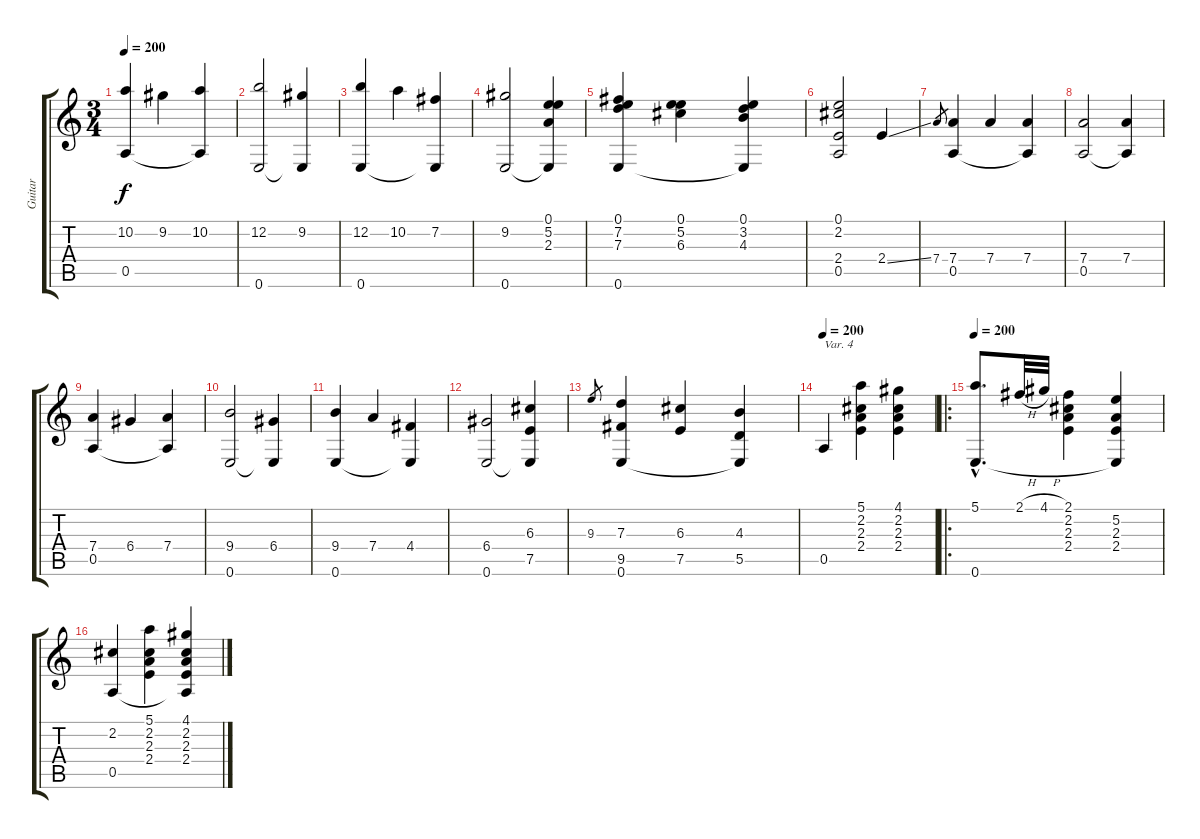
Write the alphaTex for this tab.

\track ("Guitar" "Guitar") {instrument acousticguitarnylon}
\staff {score tabs}
\tuning (E4 B3 G3 D3 A2 E2) {hide}
\ts (3 4)
\tempo 200
\clef g2
\ks c
(10.2 0.5).4{dy f} 9.2.4 (10.2 0.5{t}).4 |
(12.2 0.6).2 (9.2 0.6{t}).4 |
(12.2 0.6).4 10.2.4 (7.2 0.6{t}).4 |
(9.2 0.6).2 (0.1 5.2 2.3 0.6{t}).4 |
(0.1 7.2 7.3 0.6).4 (0.1 5.2 6.3).4 (0.1 3.2 4.3 0.6{t}).4 |
(0.1 2.2 2.4 0.5).2 2.4{ss}.4 |
7.4.8{gr} (7.4 0.5).4 7.4.4 (7.4 0.5{t}).4 |
(7.4 0.5).2 (7.4 0.5{t}).4 |
(7.4 0.5).4 6.4.4 (7.4 0.5{t}).4 |
(9.4 0.6).2 (6.4 0.6{t}).4 |
(9.4 0.6).4 7.4.4 (4.4 0.6{t}).4 |
(6.4 0.6).2 (6.3 7.5 0.6{t}).4 |
9.3.8{gr} (7.3 9.5 0.6).4 (6.3 7.5).4 (4.3 5.5 0.6{t}).4 |
\tempo 200
0.5.4{txt "Var. 4"} (5.1 2.2 2.3 2.4).4 (4.1 2.2 2.3 2.4).4 |
\ro
\tempo 200
(5.1{hac} 0.6{hac}).8{d} 2.1{h}.32 4.1{h}.32 (2.1 2.2 2.3 2.4).4 (5.2 2.3 2.4 0.6{t}).4 |
(2.2 0.5).4 (5.1 2.2 2.3 2.4).4 (4.1 2.2 2.3 2.4 0.5{t}).4
